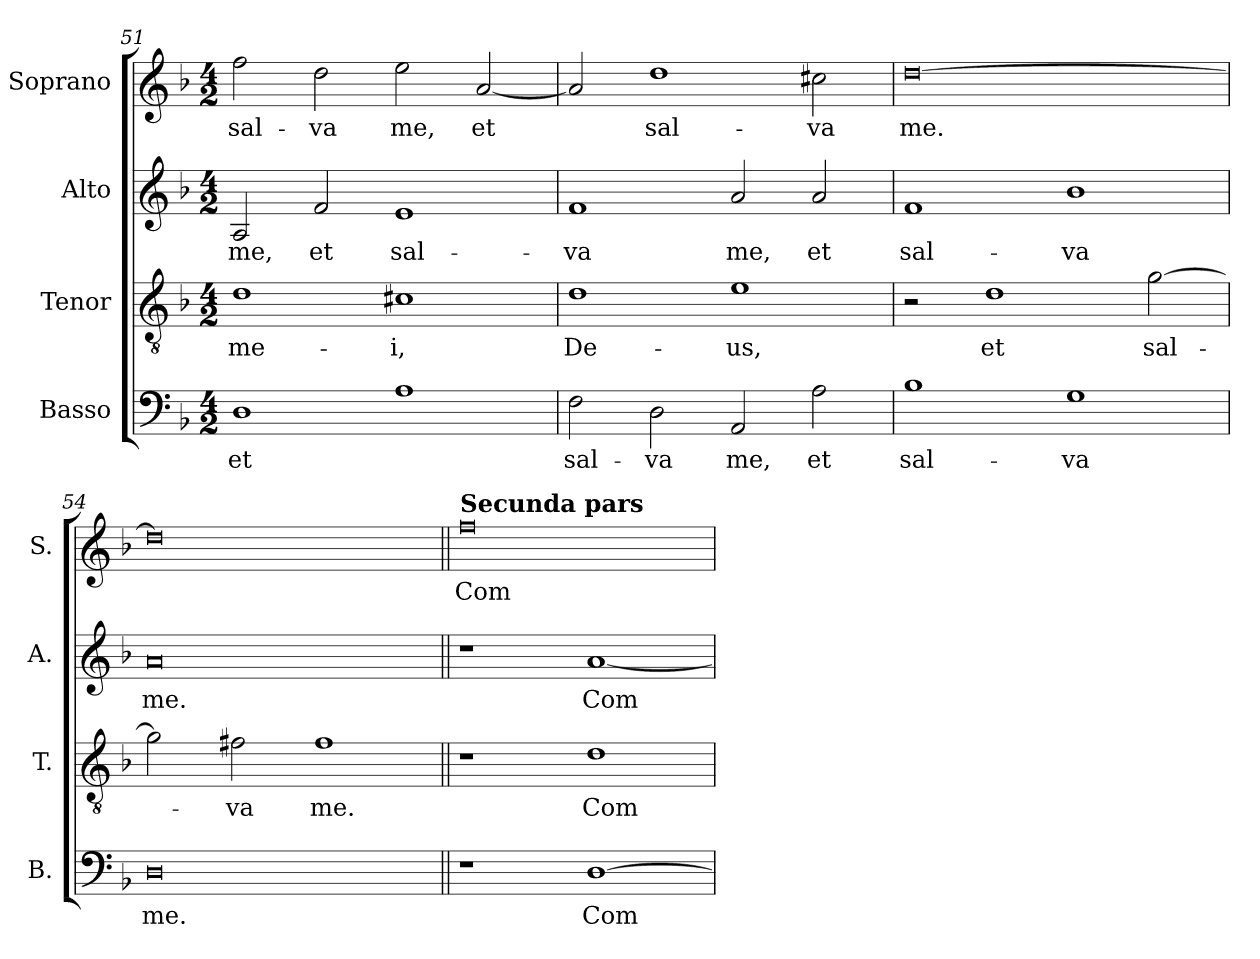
**kern	**text	**kern	**text	**kern	**text	**kern	**text
*part4	*part4	*part3	*part3	*part2	*part2	*part1	*part1
*staff4	*staff4	*staff3	*staff3	*staff2	*staff2	*staff1	*staff1
*I"Basso	*	*I"Tenor	*	*I"Alto	*	*I"Soprano	*
*I'B.	*	*I'T.	*	*I'A.	*	*I'S.	*
!!LO:PB:g=z
*clefF4	*	*clefGv2	*	*clefG2	*	*clefG2	*
*	*	*ITrd7c12	*	*	*	*	*
*k[b-]	*	*k[b-]	*	*k[b-]	*	*k[b-]	*
*F:	*	*F:	*	*F:	*	*F:	*
*M4/2	*	*M4/2	*	*M4/2	*	*M4/2	*
=51	=51	=51	=51	=51	=51	=51	=51
!	!LO:LY:b:color=#000000	!	!	!	!	!	!
!	!	!	!LO:LY:b:color=#000000	!	!	!	!
!	!	!	!	!	!LO:LY:b:color=#000000	!	!
!	!	!	!	!	!	!	!LO:LY:b:color=#000000
1Di	et	1Di	me-	2Ai/	-me,	2ffi\	sal-
!	!	!	!	!	!LO:LY:b:color=#000000	!	!
!	!	!	!	!	!	!	!LO:LY:b:color=#000000
.	.	.	.	2fi/	et	2ddi\	-va
!	!	!	!LO:LY:b:color=#000000	!	!	!	!
!	!	!	!	!	!LO:LY:b:color=#000000	!	!
!	!	!	!	!	!	!	!LO:LY:b:color=#000000
1Ai	.	1C#Xi	-i,	1ei	sal-	2eei\	me,
!	!	!	!	!	!	!	!LO:LY:b:color=#000000
.	.	.	.	.	.	[2ai/	et
=52	=52	=52	=52	=52	=52	=52	=52
!	!LO:LY:b:color=#000000	!	!	!	!	!	!
!	!	!	!LO:LY:b:color=#000000	!	!	!	!
!	!	!	!	!	!LO:LY:b:color=#000000	!	!
2Fi\	sal-	1Di	De-	1fi	-va	2ai/]	.
!	!LO:LY:b:color=#000000	!	!	!	!	!	!
!	!	!	!	!	!	!	!LO:LY:b:color=#000000
2Di\	-va	.	.	.	.	1ddi	sal-
!	!LO:LY:b:color=#000000	!	!	!	!	!	!
!	!	!	!LO:LY:b:color=#000000	!	!	!	!
!	!	!	!	!	!LO:LY:b:color=#000000	!	!
2AAi/	me,	1Ei	-us,	2ai/	me,	.	.
!	!LO:LY:b:color=#000000	!	!	!	!	!	!
!	!	!	!	!	!LO:LY:b:color=#000000	!	!
!	!	!	!	!	!	!	!LO:LY:b:color=#000000
2Ai\	et	.	.	2ai/	et	2cc#Xi\	-va
=53	=53	=53	=53	=53	=53	=53	=53
!	!LO:LY:b:color=#000000	!	!	!	!	!	!
!	!	!	!	!	!LO:LY:b:color=#000000	!	!
!	!	!	!	!	!	!	!LO:LY:b:color=#000000
1B-i	sal-	2r	.	1fi	sal-	[0ddi	me.
!	!	!	!LO:LY:b:color=#000000	!	!	!	!
.	.	1Di	et	.	.	.	.
!	!LO:LY:b:color=#000000	!	!	!	!	!	!
!	!	!	!	!	!LO:LY:b:color=#000000	!	!
1Gi	-va	.	.	1b-i	-va	.	.
!	!	!	!LO:LY:b:color=#000000	!	!	!	!
.	.	[2Gi\	sal-	.	.	.	.
=54	=54	=54	=54	=54	=54	=54	=54
!	!LO:LY:b:color=#000000	!	!	!	!	!	!
!	!	!	!	!	!LO:LY:b:color=#000000	!	!
0Di	me.	2Gi\]	.	0ai	me.	0ddi]	.
!	!	!	!LO:LY:b:color=#000000	!	!	!	!
.	.	2F#Xi\	-va	.	.	.	.
!	!	!	!LO:LY:b:color=#000000	!	!	!	!
.	.	1F#i	me.	.	.	.	.
=55||	=55||	=55||	=55||	=55||	=55||	=55||	=55||
!	!	!	!	!	!	!LO:TX:a:B:t=Secunda pars	!
!	!	!	!	!	!	!	!LO:LY:b:color=#000000
1r	.	1r	.	1r	.	0ffi	Com-
!	!LO:LY:b:color=#000000	!	!	!	!	!	!
!	!	!	!LO:LY:b:color=#000000	!	!	!	!
!	!	!	!	!	!LO:LY:b:color=#000000	!	!
[1Di	Com-	1Di	Com-	[1ai	Com-	.	.
=	=	=	=	=	=	=	=
*-	*-	*-	*-	*-	*-	*-	*-
